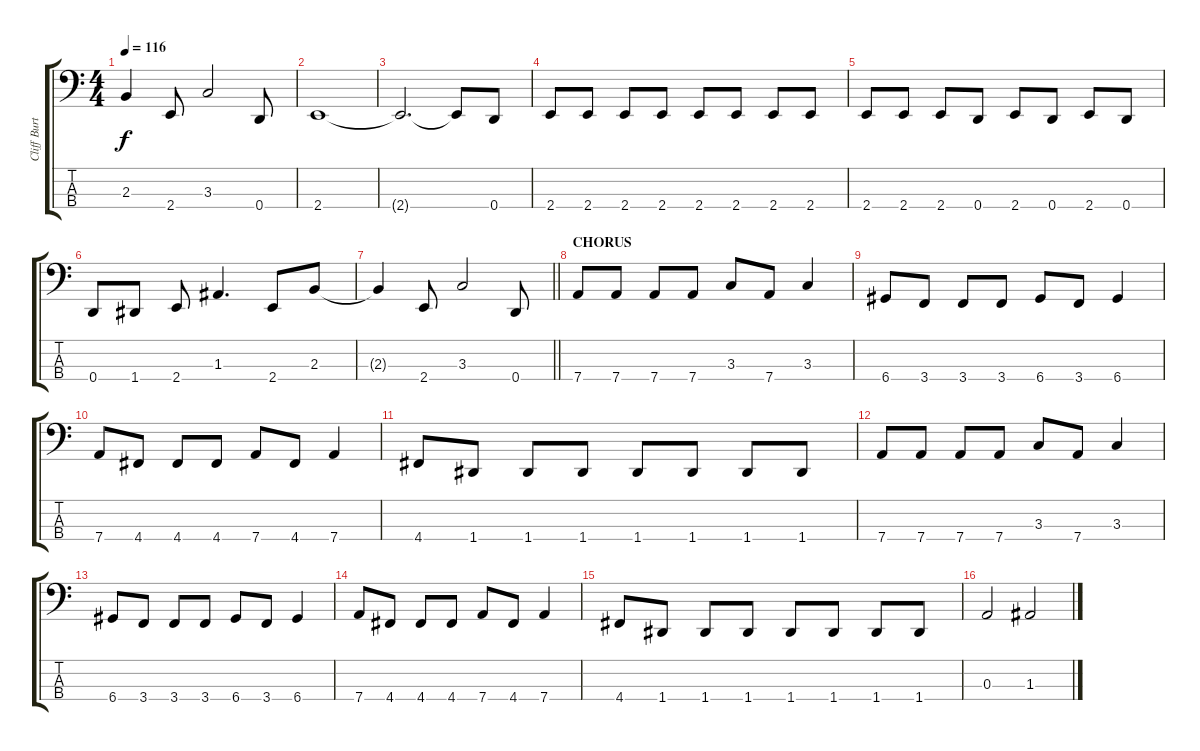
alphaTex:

\track ("Cliff Burton (Bass)" "Cliff Burt") {instrument electricbassfinger}
\staff {score tabs}
\tuning (G2 D2 A1 D1) {hide}
\ts (4 4)
\tempo 116
\clef f4
\ks c
2.3{t}.4{dy f} 2.4.8 3.3.2 0.4.8 |
2.4.1 |
2.4{t}.2{d} 2.4{t}.8 0.4.8 |
2.4.8 2.4.8 2.4.8 2.4.8 2.4.8 2.4.8 2.4.8 2.4.8 |
2.4.8 2.4.8 2.4.8 0.4.8 2.4.8 0.4.8 2.4.8 0.4.8 |
0.4.8 1.4.8 2.4.8 1.3.4{d} 2.4.8 2.3.8 |
\barLineRight lightlight
2.3{t}.4 2.4.8 3.3.2 0.4.8 |
\section ("" "CHORUS")
7.4.8 7.4.8 7.4.8 7.4.8 3.3.8 7.4.8 3.3.4 |
6.4.8 3.4.8 3.4.8 3.4.8 6.4.8 3.4.8 6.4.4 |
7.4.8 4.4.8 4.4.8 4.4.8 7.4.8 4.4.8 7.4.4 |
4.4.8 1.4.8 1.4.8 1.4.8 1.4.8 1.4.8 1.4.8 1.4.8 |
7.4.8 7.4.8 7.4.8 7.4.8 3.3.8 7.4.8 3.3.4 |
6.4.8 3.4.8 3.4.8 3.4.8 6.4.8 3.4.8 6.4.4 |
7.4.8 4.4.8 4.4.8 4.4.8 7.4.8 4.4.8 7.4.4 |
4.4.8 1.4.8 1.4.8 1.4.8 1.4.8 1.4.8 1.4.8 1.4.8 |
0.3.2 1.3.2
